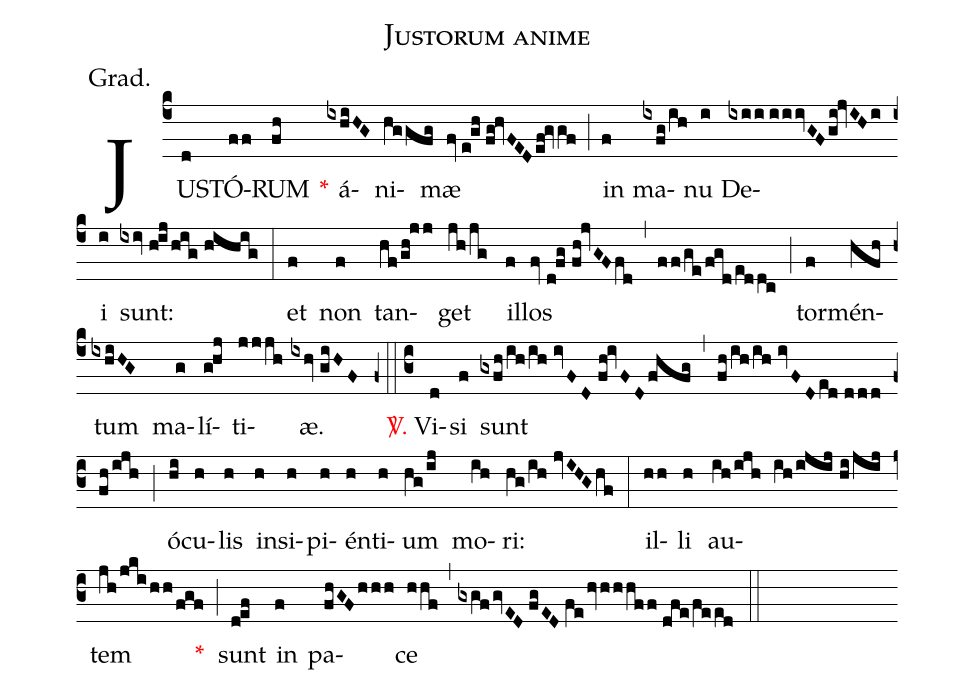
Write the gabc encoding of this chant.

name:Justorum anime;
annotation:Grad.;
mode:V.;
office-part:Gradual;
%%
(c4) JUS(d)TÓ(ff)RUM(fh) <v>\red{*}</v>() á(ixhiHG)ni(hggfg)mæ(fv//e!gh//fg!hvFED/ef!gvgf) (;) in(f) ma(ixfg/ih)nu(i) De(ixii//iiivGF/gi!jvIHi)i(i) sunt:(ixiv//h!ij/hig//hihig) (:) et(f) non(f) tan(hf/gh!jj)get(jh/jg) il(f)los(fv//d!fg//fh!jvGF/fd) (,) (ff/ge/fgd/eddc) (;) tor(f)mén(hfh)tum(ixhiHG) ma(g)lí(g!hj)ti(jjjh)æ.(ixhv///giHF) (z0::c3)<v>\red{\Vbar.}</v> Vi(d)si(f) sunt(gxfh/ih/ih//ivFD//fh!ivFD/fhfg) (,) (fh/ih/ih//ivFD/ed//ddd/fh/ijh) (;) ó(hi)cu(h)lis(h) in(h)si(h)pi(h)én(h)ti(h)um(hg/ij) mo(ih)ri:(hg/ih//jvIHG/hf) (:) il(hh)li(h) au(ih/ijh ih/ijij//hi/jij)tem(jh/jki/hh/fgf) <v>\red{*}</v>(;) sunt(d!ef) in(f) pa(fhGF/hhh)ce(hhf) (,) (gxgf/gvED//fgED//fe/hv/hhhff//dfe/feed) (::)
